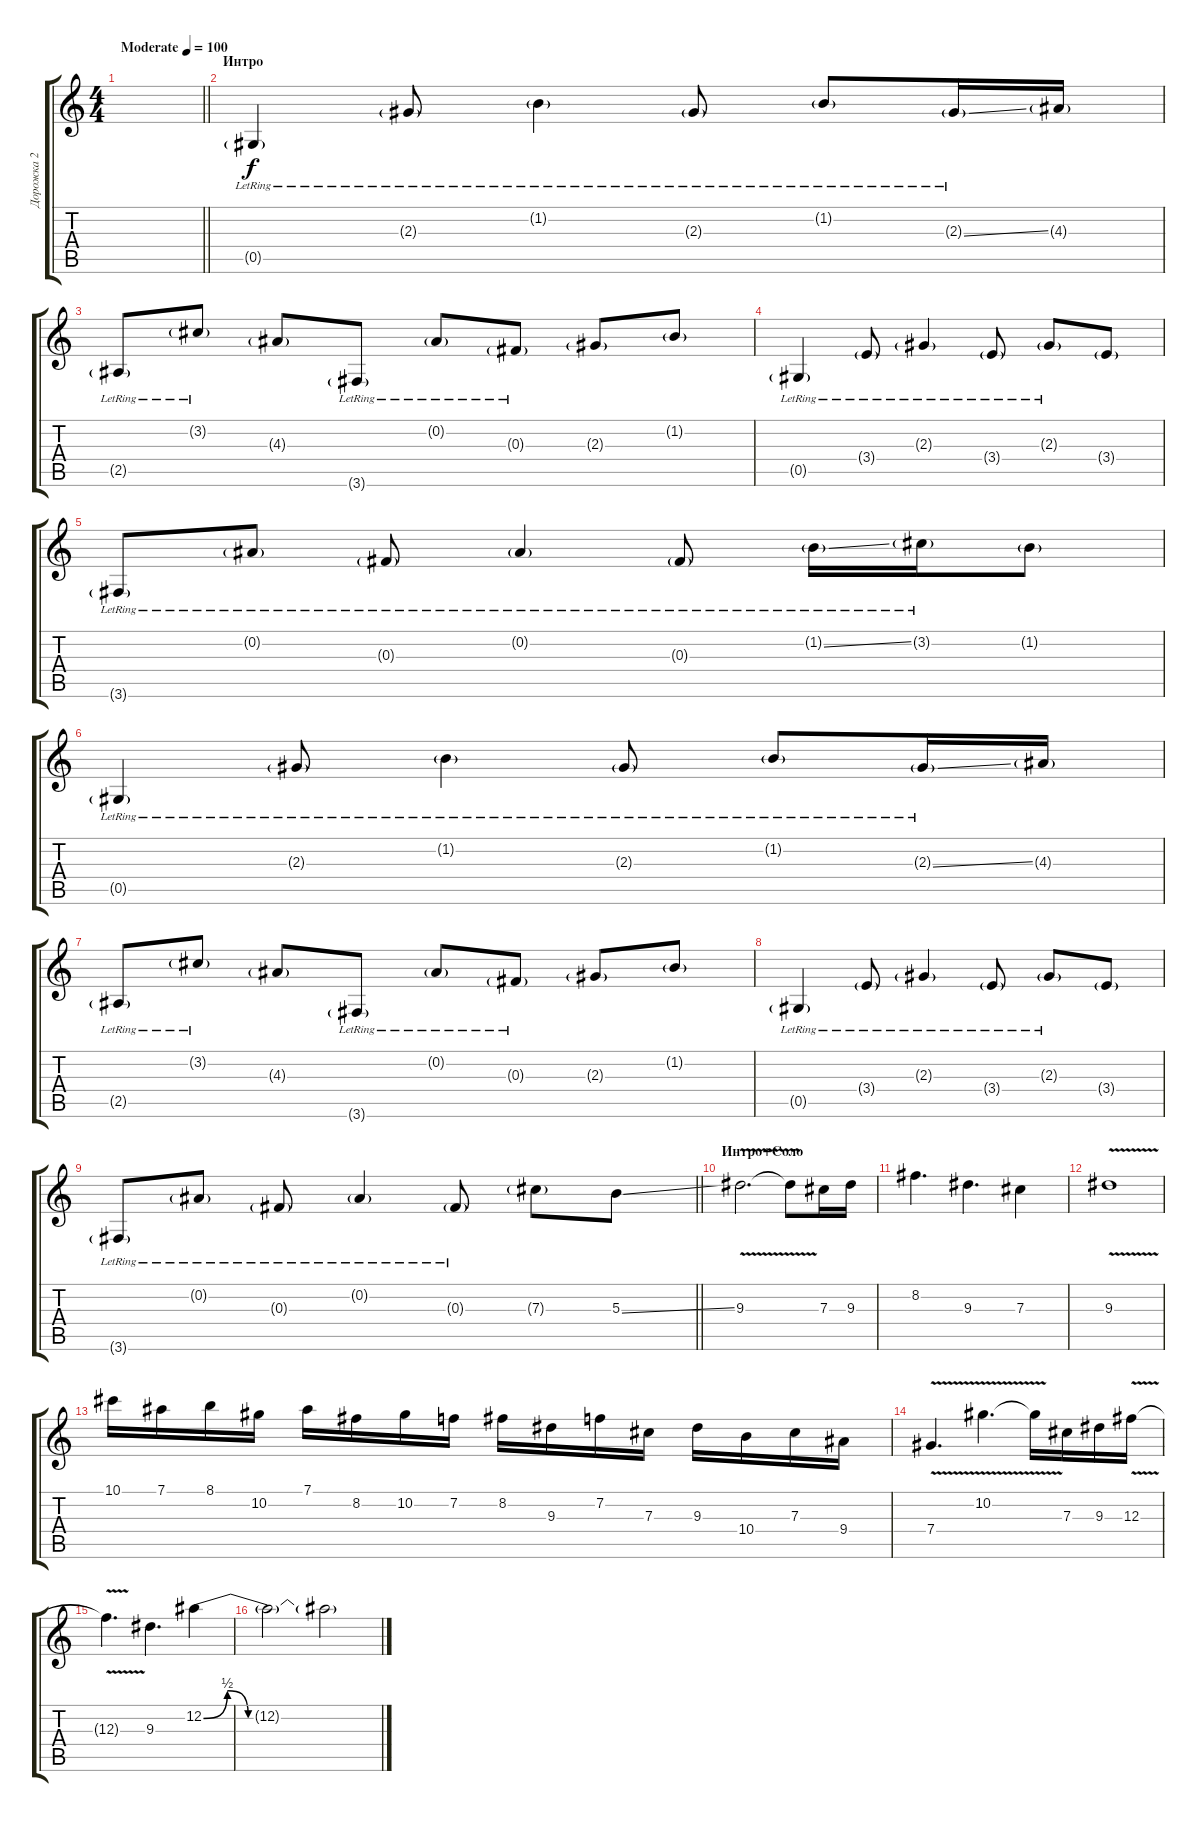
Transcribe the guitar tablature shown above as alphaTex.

\track ("Дорожка 2" "Дорожка 2") {instrument distortionguitar}
\staff {score tabs}
\tuning (Eb4 Bb3 Gb3 Db3 Ab2 Eb2) {hide}
\ts (4 4)
\tempo (100 "Moderate")
\clef g2
\barLineRight lightlight
\ks c
|
\section ("" "Интро")
0.5{g lr}.4{instrument electricguitarjazz} 2.3{g lr}.8 1.2{g lr}.4 2.3{g lr}.8 1.2{g lr}.8 2.3{ss g lr}.16 4.3{g}.16 |
2.5{g lr}.8 3.2{g lr}.8 4.3{g}.8 3.6{g lr}.8 0.2{g lr}.8 0.3{g lr}.8 2.3{g}.8 1.2{g}.8 |
0.5{g lr}.4 3.4{g lr}.8 2.3{g lr}.4 3.4{g lr}.8 2.3{g lr}.8 3.4{g}.8 |
3.6{g lr}.8 0.2{g lr}.8 0.3{g lr}.8 0.2{g lr}.4 0.3{g lr}.8 1.2{ss g lr}.16 3.2{g lr}.16 1.2{g}.8 |
0.5{g lr}.4 2.3{g lr}.8 1.2{g lr}.4 2.3{g lr}.8 1.2{g lr}.8 2.3{ss g lr}.16 4.3{g}.16 |
2.5{g lr}.8 3.2{g lr}.8 4.3{g}.8 3.6{g lr}.8 0.2{g lr}.8 0.3{g lr}.8 2.3{g}.8 1.2{g}.8 |
0.5{g lr}.4 3.4{g lr}.8 2.3{g lr}.4 3.4{g lr}.8 2.3{g lr}.8 3.4{g}.8 |
\barLineRight lightlight
3.6{g lr}.8 0.2{g lr}.8 0.3{g lr}.8 0.2{g lr}.4 0.3{g lr}.8 7.3{g}.8 5.3{ss}.8{dy f instrument distortionguitar} |
\section ("" "Интро+Соло")
9.3{v}.2{d} 9.3{t}.8 7.3.16 9.3.16 |
8.2.4{d} 9.3.4{d} 7.3.4 |
9.3{v}.1 |
10.1.16 7.1.16 8.1.16 10.2.16 7.1.16 8.2.16 10.2.16 7.2.16 8.2.16 9.3.16 7.2.16 7.3.16 9.3.16 10.4.16 7.3.16 9.4.16 |
7.4{v}.4{d} 10.2{v}.4{d} 10.2{t}.16 7.3.16 9.3.16 12.3{v}.16 |
12.3{t}.4{d} 9.3.4{d} 12.2{be (custom 0 0 8 2 15 0 30 0 45 0 60 0)}.4 |
12.2{t}.2 12.2{t}.2
